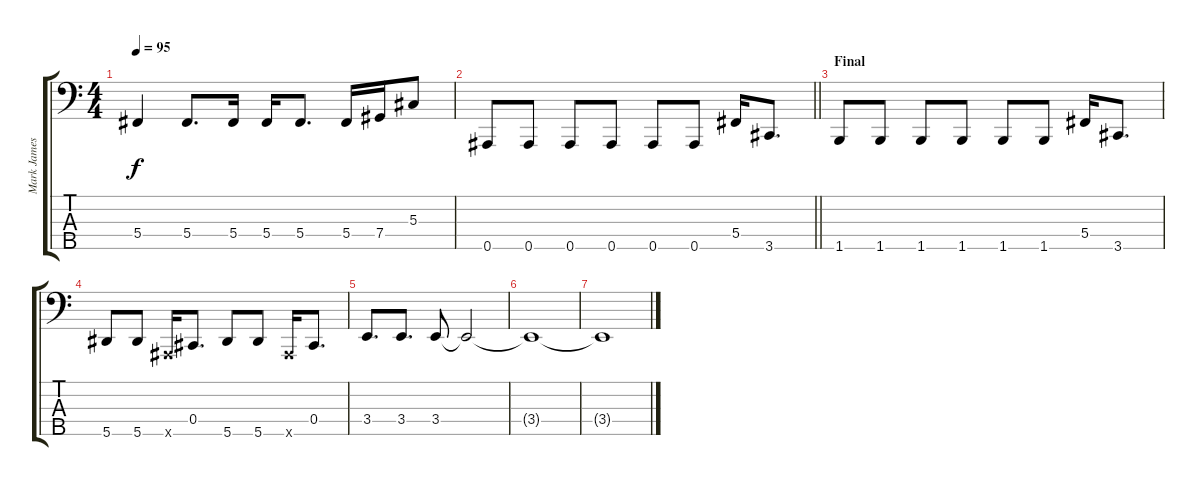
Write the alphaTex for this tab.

\track ("Mark James" "Mark James") {instrument electricbassfinger}
\staff {score tabs}
\tuning (Gb2 Db2 Ab1 Db1 Bb0) {hide}
\ts (4 4)
\tempo 95
\clef f4
\ks c
5.4.4{dy f} 5.4.8{d} 5.4.16 5.4.16 5.4.8{d} 5.4.16 7.4.16 5.3.8 |
\barLineRight lightlight
0.5.8 0.5.8 0.5.8 0.5.8 0.5.8 0.5.8 5.4.16 3.5.8{d} |
\section ("" "Final")
1.5.8 1.5.8 1.5.8 1.5.8 1.5.8 1.5.8 5.4.16 3.5.8{d} |
5.5.8 5.5.8 0.5{x}.16 0.4.8{d} 5.5.8 5.5.8 0.5{x}.16 0.4.8{d} |
3.4.8{d} 3.4.8{d} 3.4.8 3.4{t}.2 |
3.4{t}.1 |
3.4{t}.1
